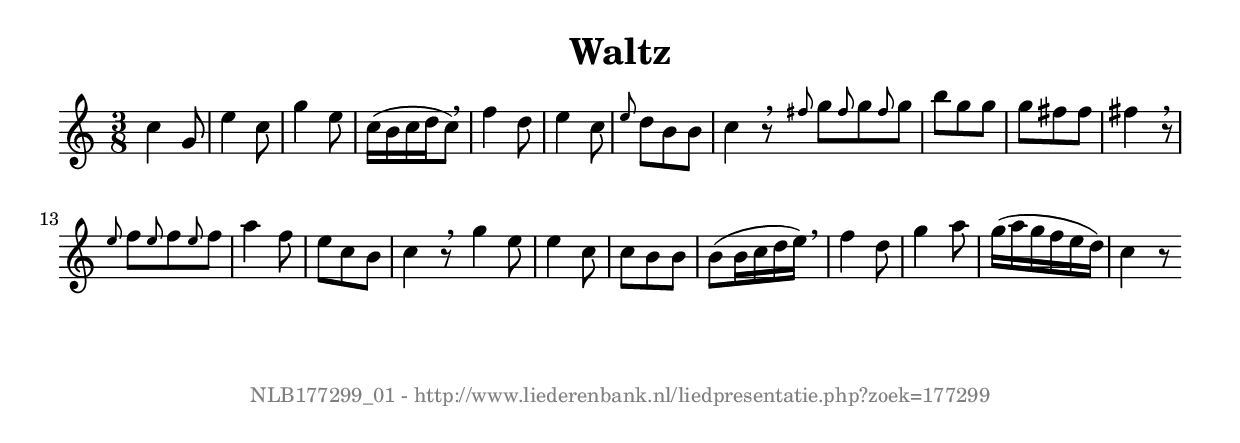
%
% produced by wce2krn 1.64 (7 June 2014)
%
\version"2.16"
#(append! paper-alist '(("long" . (cons (* 210 mm) (* 2000 mm)))))
#(set-default-paper-size "long")
sb = {\breathe}
mBreak = {\breathe }
bBreak = {\breathe }
x = {\once\override NoteHead #'style = #'cross }
gl=\glissando
itime={\override Staff.TimeSignature #'stencil = ##f }
ficta = {\once\set suggestAccidentals = ##t}
fine = {\once\override Score.RehearsalMark #'self-alignment-X = #1 \mark \markup {\italic{Fine}}}
dc = {\once\override Score.RehearsalMark #'self-alignment-X = #1 \mark \markup {\italic{D.C.}}}
dcf = {\once\override Score.RehearsalMark #'self-alignment-X = #1 \mark \markup {\italic{D.C. al Fine}}}
dcc = {\once\override Score.RehearsalMark #'self-alignment-X = #1 \mark \markup {\italic{D.C. al Coda}}}
ds = {\once\override Score.RehearsalMark #'self-alignment-X = #1 \mark \markup {\italic{D.S.}}}
dsf = {\once\override Score.RehearsalMark #'self-alignment-X = #1 \mark \markup {\italic{D.S. al Fine}}}
dsc = {\once\override Score.RehearsalMark #'self-alignment-X = #1 \mark \markup {\italic{D.S. al Coda}}}
pv = {\set Score.repeatCommands = #'((volta "1"))}
sv = {\set Score.repeatCommands = #'((volta "2"))}
tv = {\set Score.repeatCommands = #'((volta "3"))}
qv = {\set Score.repeatCommands = #'((volta "4"))}
xv = {\set Score.repeatCommands = #'((volta #f))}
\header{ tagline = ""
title = "Waltz"
}
\score {{
\key c \major
\relative g'
{
\set melismaBusyProperties = #'()
\time 3/8
\tempo 4=120
\override Score.MetronomeMark #'transparent = ##t
\override Score.RehearsalMark #'break-visibility = #(vector #t #t #f)
c4 g8 e'4 c8 g'4 e8 c16( b c d c8) \sb f4 d8 e4 c8 \grace { e8 } d b b c4 r8 \bar ":|:" \bBreak
\grace { fis } g8 \grace { fis } g \grace { fis } g b g g g fis fis fis4 r8 \sb \grace { e } f \grace { e } f \grace { e } f a4 f8 e c b c4 r8 \bar ":|:" \bBreak
g'4 e8 e4 c8 c b b b( b16 c d e) \sb f4 d8 g4 a8 g16( a g f e d) c4 r8 \bar ":|"
 }}
 \midi { }
 \layout {
            indent = 0.0\cm
}
}
\markup { \vspace #0 } \markup { \with-color #grey \fill-line { \center-column { \smaller "NLB177299_01 - http://www.liederenbank.nl/liedpresentatie.php?zoek=177299" } } }
